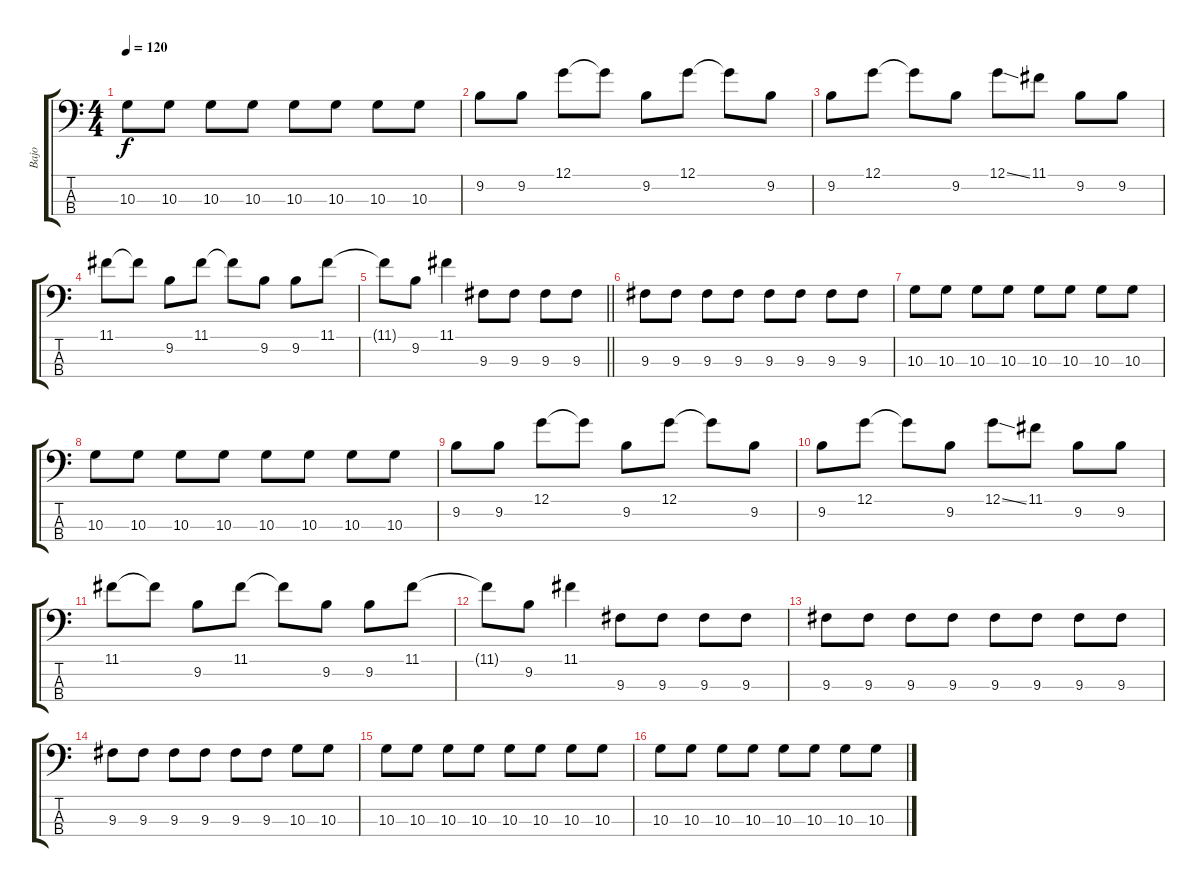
\track ("Bajo" "Bajo") {instrument electricbasspick}
\staff {score tabs}
\tuning (G2 D2 A1 E1) {hide}
\ts (4 4)
\tempo 120
\clef f4
\ks c
10.3.8{dy f} 10.3.8 10.3.8 10.3.8 10.3.8 10.3.8 10.3.8 10.3.8 |
9.2.8 9.2.8 12.1.8 12.1{t}.8 9.2.8 12.1.8 12.1{t}.8 9.2.8 |
9.2.8 12.1.8 12.1{t}.8 9.2.8 12.1{ss}.8 11.1.8 9.2.8 9.2.8 |
11.1.8 11.1{t}.8 9.2.8 11.1.8 11.1{t}.8 9.2.8 9.2.8 11.1.8 |
\barLineRight lightlight
11.1{t}.8 9.2.8 11.1.4 9.3.8 9.3.8 9.3.8 9.3.8 |
\section ("" "")
9.3.8 9.3.8 9.3.8 9.3.8 9.3.8 9.3.8 9.3.8 9.3.8 |
10.3.8 10.3.8 10.3.8 10.3.8 10.3.8 10.3.8 10.3.8 10.3.8 |
10.3.8 10.3.8 10.3.8 10.3.8 10.3.8 10.3.8 10.3.8 10.3.8 |
9.2.8 9.2.8 12.1.8 12.1{t}.8 9.2.8 12.1.8 12.1{t}.8 9.2.8 |
9.2.8 12.1.8 12.1{t}.8 9.2.8 12.1{ss}.8 11.1.8 9.2.8 9.2.8 |
11.1.8 11.1{t}.8 9.2.8 11.1.8 11.1{t}.8 9.2.8 9.2.8 11.1.8 |
11.1{t}.8 9.2.8 11.1.4 9.3.8 9.3.8 9.3.8 9.3.8 |
9.3.8 9.3.8 9.3.8 9.3.8 9.3.8 9.3.8 9.3.8 9.3.8 |
9.3.8 9.3.8 9.3.8 9.3.8 9.3.8 9.3.8 10.3.8 10.3.8 |
10.3.8 10.3.8 10.3.8 10.3.8 10.3.8 10.3.8 10.3.8 10.3.8 |
10.3.8 10.3.8 10.3.8 10.3.8 10.3.8 10.3.8 10.3.8 10.3.8
